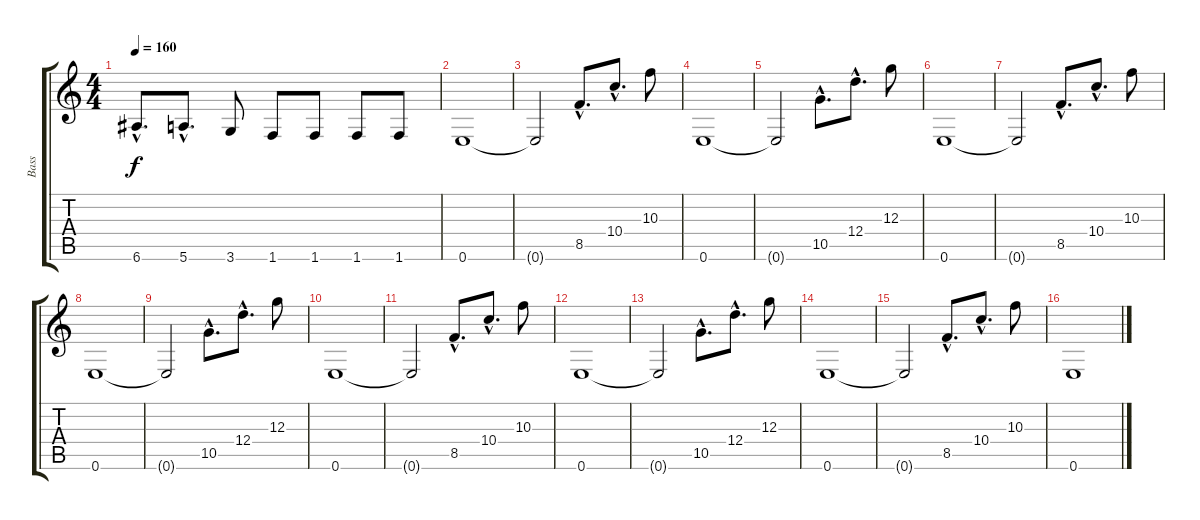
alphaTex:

\track ("Bass" "Bass") {instrument electricbassfinger}
\staff {score tabs}
\tuning (E4 B3 G3 D3 A2 E2) {hide}
\ts (4 4)
\tempo 160
\clef g2
\ks c
6.6{hac}.8{d dy f} 5.6{hac}.8{d} 3.6.8 1.6.8 1.6.8 1.6.8 1.6.8 |
0.6.1 |
0.6{t}.2 8.5{hac}.8{d} 10.4{hac}.8{d} 10.3.8 |
0.6.1 |
0.6{t}.2 10.5{hac}.8{d} 12.4{hac}.8{d} 12.3.8 |
0.6.1 |
0.6{t}.2 8.5{hac}.8{d} 10.4{hac}.8{d} 10.3.8 |
0.6.1 |
0.6{t}.2 10.5{hac}.8{d} 12.4{hac}.8{d} 12.3.8 |
0.6.1 |
0.6{t}.2 8.5{hac}.8{d} 10.4{hac}.8{d} 10.3.8 |
0.6.1 |
0.6{t}.2 10.5{hac}.8{d} 12.4{hac}.8{d} 12.3.8 |
0.6.1 |
0.6{t}.2 8.5{hac}.8{d} 10.4{hac}.8{d} 10.3.8 |
0.6.1
